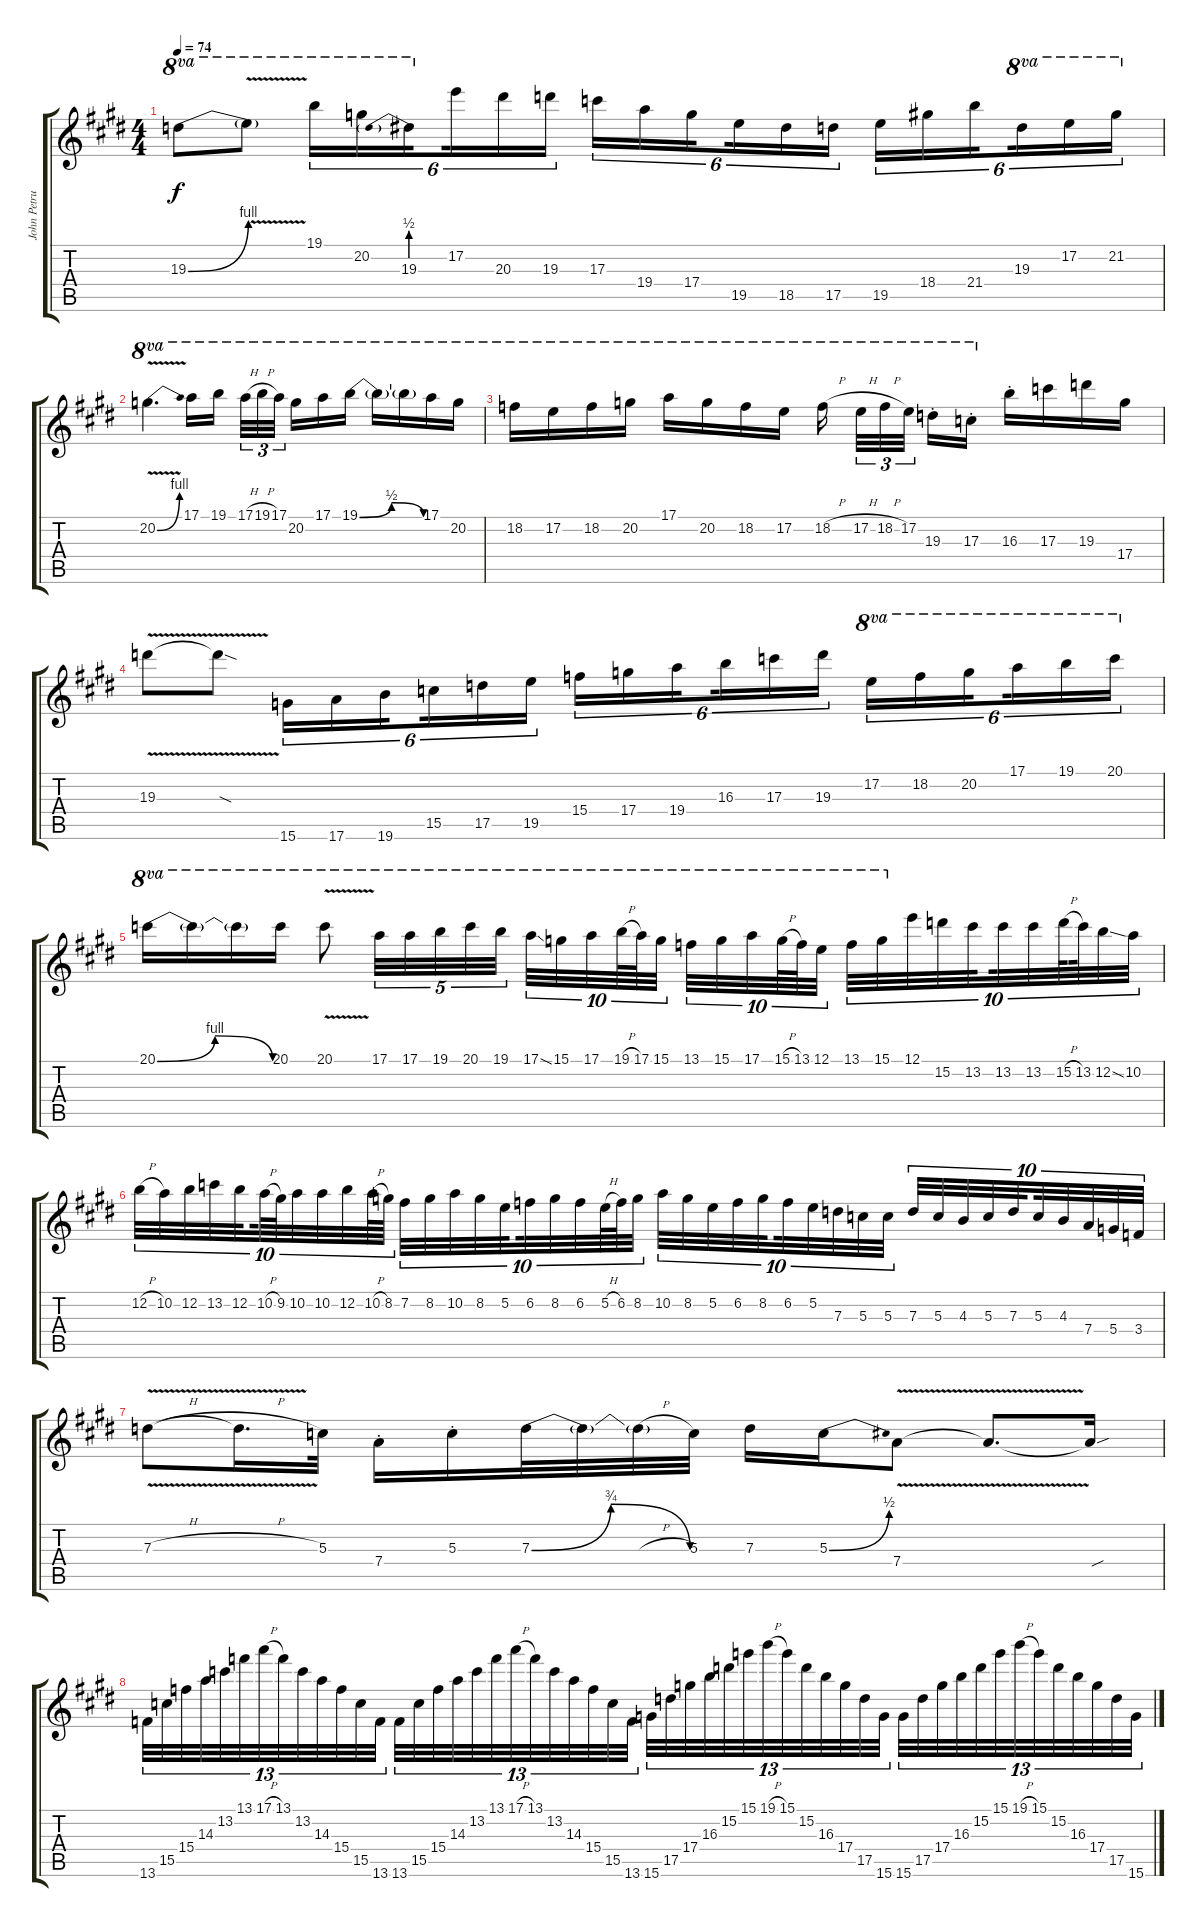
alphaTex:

\track ("John Petrucci" "John Petru") {instrument distortionguitar}
\staff {score tabs}
\tuning (E4 B3 G3 D3 A2 E2) {hide}
\ts (4 4)
\tempo 74
\clef g2
\ks e
19.3{be (bend 0 0 60 4)}.8{ot 8va dy f} 19.3{v t}.8{ot 8va} 19.1.16{tu (6 4) ot 8va} 20.2.16{tu (6 4) ot 8va} 19.3{be (prebend 0 2 60 2)}.16{tu (6 4) ot 8va beam splitsecondary} 17.2.16{tu (6 4)} 20.3.16{tu (6 4)} 19.3.16{tu (6 4)} 17.3.16{tu (6 4)} 19.4.16{tu (6 4)} 17.4.16{tu (6 4) beam splitsecondary} 19.5.16{tu (6 4)} 18.5.16{tu (6 4)} 17.5.16{tu (6 4)} 19.5.16{tu (6 4)} 18.4.16{tu (6 4)} 21.4.16{tu (6 4) beam splitsecondary} 19.3.16{tu (6 4) ot 8va} 17.2.16{tu (6 4) ot 8va} 21.2.16{tu (6 4) ot 8va} |
20.2{be (bend 0 0 60 4) v}.4{d ot 8va} 17.1.16{ot 8va} 19.1.16{ot 8va} 17.1{h}.32{tu (3 2) ot 8va} 19.1{h}.32{tu (3 2) ot 8va} 17.1.32{tu (3 2) ot 8va beam splitsecondary} 20.2.16{ot 8va} 17.1.16{ot 8va} 19.1{be (bendrelease 0 0 30 2 30 2 60 0)}.16{ot 8va} 19.1{t}.16{ot 8va} 19.1{t}.16{ot 8va} 17.1.16{ot 8va} 20.2.16{ot 8va} |
18.2.16{ot 8va} 17.2.16{ot 8va} 18.2.16{ot 8va} 20.2.16{ot 8va} 17.1.16{ot 8va} 20.2.16{ot 8va} 18.2.16{ot 8va} 17.2.16{ot 8va} 18.2{h}.16{ot 8va beam splitsecondary} 17.2{h}.32{tu (3 2) ot 8va} 18.2{h}.32{tu (3 2) ot 8va} 17.2.32{tu (3 2) ot 8va beam splitsecondary} 19.3{st}.16{ot 8va} 17.3{st}.16{ot 8va} 16.3{st}.16 17.3.16 19.3.16 17.4.16 |
19.3{v}.8 19.3{sod t}.8 15.6.16{tu (6 4)} 17.6.16{tu (6 4)} 19.6.16{tu (6 4) beam splitsecondary} 15.5.16{tu (6 4)} 17.5.16{tu (6 4)} 19.5.16{tu (6 4)} 15.4.16{tu (6 4)} 17.4.16{tu (6 4)} 19.4.16{tu (6 4) beam splitsecondary} 16.3.16{tu (6 4)} 17.3.16{tu (6 4)} 19.3.16{tu (6 4)} 17.2.16{tu (6 4) ot 8va} 18.2.16{tu (6 4) ot 8va} 20.2.16{tu (6 4) ot 8va beam splitsecondary} 17.1.16{tu (6 4) ot 8va} 19.1.16{tu (6 4) ot 8va} 20.1.16{tu (6 4) ot 8va} |
20.1{be (bendrelease 0 0 15 4 15 4 60 0)}.16{ot 8va} 20.1{t}.16{ot 8va} 20.1{t}.16{ot 8va} 20.1.16{ot 8va} 20.1{v}.8{ot 8va} 17.1.32{tu (5 4) ot 8va} 17.1.32{tu (5 4) ot 8va} 19.1.32{tu (5 4) ot 8va} 20.1.32{tu (5 4) ot 8va} 19.1.32{tu (5 4) ot 8va} 17.1{ss}.32{tu (10 8) ot 8va} 15.1.32{tu (10 8) ot 8va} 17.1.32{tu (10 8) ot 8va} 19.1{h}.64{tu (10 8) ot 8va} 17.1.64{tu (10 8) ot 8va} 15.1.32{tu (10 8) ot 8va beam splitsecondary} 13.1.32{tu (10 8) ot 8va} 15.1.32{tu (10 8) ot 8va} 17.1.32{tu (10 8) ot 8va} 15.1{h}.64{tu (10 8) ot 8va} 13.1.64{tu (10 8) ot 8va} 12.1.32{tu (10 8) ot 8va} 13.1.32{tu (10 8) ot 8va} 15.1.32{tu (10 8) ot 8va} 12.1.32{tu (10 8)} 15.2.32{tu (10 8)} 13.2.32{tu (10 8) beam splitsecondary} 13.2.32{tu (10 8)} 13.2.32{tu (10 8)} 15.2{h}.64{tu (10 8) beam splitsecondary} 13.2.64{tu (10 8)} 12.2{ss}.32{tu (10 8)} 10.2.32{tu (10 8)} |
12.2{h}.32{tu (10 8)} 10.2.32{tu (10 8)} 12.2.32{tu (10 8)} 13.2.32{tu (10 8)} 12.2.32{tu (10 8) beam splitsecondary} 10.2{h}.64{tu (10 8)} 9.2.64{tu (10 8)} 10.2.32{tu (10 8)} 10.2.32{tu (10 8)} 12.2.32{tu (10 8)} 10.2{h}.64{tu (10 8)} 8.2.64{tu (10 8)} 7.2.32{tu (10 8)} 8.2.32{tu (10 8)} 10.2.32{tu (10 8)} 8.2.32{tu (10 8)} 5.2.32{tu (10 8) beam splitsecondary} 6.2.32{tu (10 8)} 8.2.32{tu (10 8)} 6.2.32{tu (10 8)} 5.2{h}.64{tu (10 8)} 6.2.64{tu (10 8)} 8.2.32{tu (10 8)} 10.2.32{tu (10 8)} 8.2.32{tu (10 8)} 5.2.32{tu (10 8)} 6.2.32{tu (10 8)} 8.2.32{tu (10 8) beam splitsecondary} 6.2.32{tu (10 8)} 5.2.32{tu (10 8)} 7.3.32{tu (10 8)} 5.3.32{tu (10 8)} 5.3.32{tu (10 8)} 7.3.32{tu (10 8)} 5.3.32{tu (10 8)} 4.3.32{tu (10 8)} 5.3.32{tu (10 8)} 7.3.32{tu (10 8) beam splitsecondary} 5.3.32{tu (10 8)} 4.3.32{tu (10 8)} 7.4.32{tu (10 8)} 5.4.32{tu (10 8)} 3.4.32{tu (10 8)} |
7.3{v h}.8 7.3{h t}.16{d} 5.3.32 7.4{st}.16 5.3{st}.16 7.3{be (bendrelease 0 0 15 3 40 3 60 0)}.32 7.3{t}.32 7.3{h t}.32 5.3.32 7.3.16 5.3{be (bend 0 0 60 2)}.16 7.4{v}.8 7.4{t}.8{d} 7.4{sou t}.16 |
13.6.32{tu (13 8)} 15.5.32{tu (13 8)} 15.4.32{tu (13 8)} 14.3.32{tu (13 8)} 13.2.32{tu (13 8)} 13.1.32{tu (13 8)} 17.1{h}.32{tu (13 8)} 13.1.32{tu (13 8)} 13.2.32{tu (13 8)} 14.3.32{tu (13 8)} 15.4.32{tu (13 8)} 15.5.32{tu (13 8)} 13.6.32{tu (13 8)} 13.6.32{tu (13 8)} 15.5.32{tu (13 8)} 15.4.32{tu (13 8)} 14.3.32{tu (13 8)} 13.2.32{tu (13 8)} 13.1.32{tu (13 8)} 17.1{h}.32{tu (13 8)} 13.1.32{tu (13 8)} 13.2.32{tu (13 8)} 14.3.32{tu (13 8)} 15.4.32{tu (13 8)} 15.5.32{tu (13 8)} 13.6.32{tu (13 8)} 15.6.32{tu (13 8)} 17.5.32{tu (13 8)} 17.4.32{tu (13 8)} 16.3.32{tu (13 8)} 15.2.32{tu (13 8)} 15.1.32{tu (13 8)} 19.1{h}.32{tu (13 8)} 15.1.32{tu (13 8)} 15.2.32{tu (13 8)} 16.3.32{tu (13 8)} 17.4.32{tu (13 8)} 17.5.32{tu (13 8)} 15.6.32{tu (13 8)} 15.6.32{tu (13 8)} 17.5.32{tu (13 8)} 17.4.32{tu (13 8)} 16.3.32{tu (13 8)} 15.2.32{tu (13 8)} 15.1.32{tu (13 8)} 19.1{h}.32{tu (13 8)} 15.1.32{tu (13 8)} 15.2.32{tu (13 8)} 16.3.32{tu (13 8)} 17.4.32{tu (13 8)} 17.5.32{tu (13 8)} 15.6.32{tu (13 8)}
